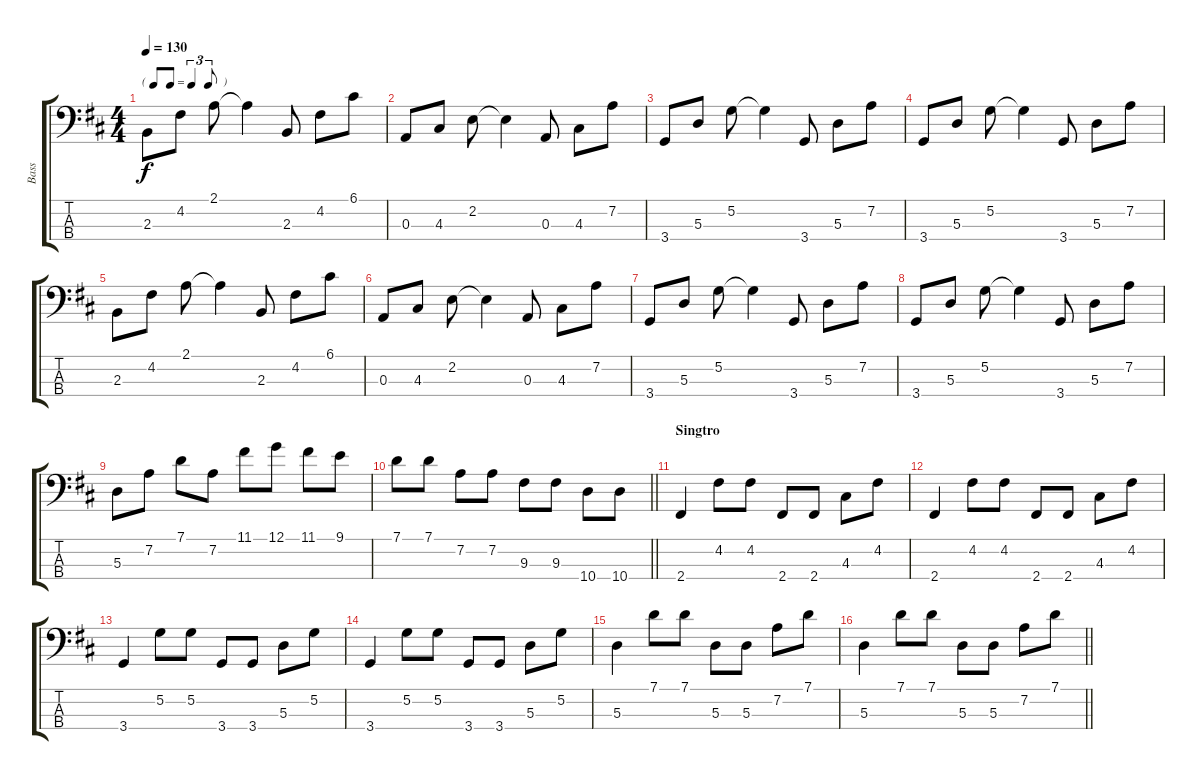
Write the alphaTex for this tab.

\track ("Bass" "Bass") {instrument electricbassfinger}
\staff {score tabs}
\tuning (G2 D2 A1 E1) {hide}
\ts (4 4)
\tf triplet8th
\tempo 130
\clef f4
\ks d
2.3.8{dy f} 4.2.8 2.1.8 2.1{t}.4 2.3.8 4.2.8 6.1.8 |
0.3.8 4.3.8 2.2.8 2.2{t}.4 0.3.8 4.3.8 7.2.8 |
3.4.8 5.3.8 5.2.8 5.2{t}.4 3.4.8 5.3.8 7.2.8 |
3.4.8 5.3.8 5.2.8 5.2{t}.4 3.4.8 5.3.8 7.2.8 |
2.3.8 4.2.8 2.1.8 2.1{t}.4 2.3.8 4.2.8 6.1.8 |
0.3.8 4.3.8 2.2.8 2.2{t}.4 0.3.8 4.3.8 7.2.8 |
3.4.8 5.3.8 5.2.8 5.2{t}.4 3.4.8 5.3.8 7.2.8 |
3.4.8 5.3.8 5.2.8 5.2{t}.4 3.4.8 5.3.8 7.2.8 |
5.3.8 7.2.8 7.1.8 7.2.8 11.1.8 12.1.8 11.1.8 9.1.8 |
\barLineRight lightlight
7.1.8 7.1.8 7.2.8 7.2.8 9.3.8 9.3.8 10.4.8 10.4.8 |
\section ("" "Singtro")
2.4.4 4.2.8 4.2.8 2.4.8 2.4.8 4.3.8 4.2.8 |
2.4.4 4.2.8 4.2.8 2.4.8 2.4.8 4.3.8 4.2.8 |
3.4.4 5.2.8 5.2.8 3.4.8 3.4.8 5.3.8 5.2.8 |
3.4.4 5.2.8 5.2.8 3.4.8 3.4.8 5.3.8 5.2.8 |
5.3.4 7.1.8 7.1.8 5.3.8 5.3.8 7.2.8 7.1.8 |
\barLineRight lightlight
5.3.4 7.1.8 7.1.8 5.3.8 5.3.8 7.2.8 7.1.8
